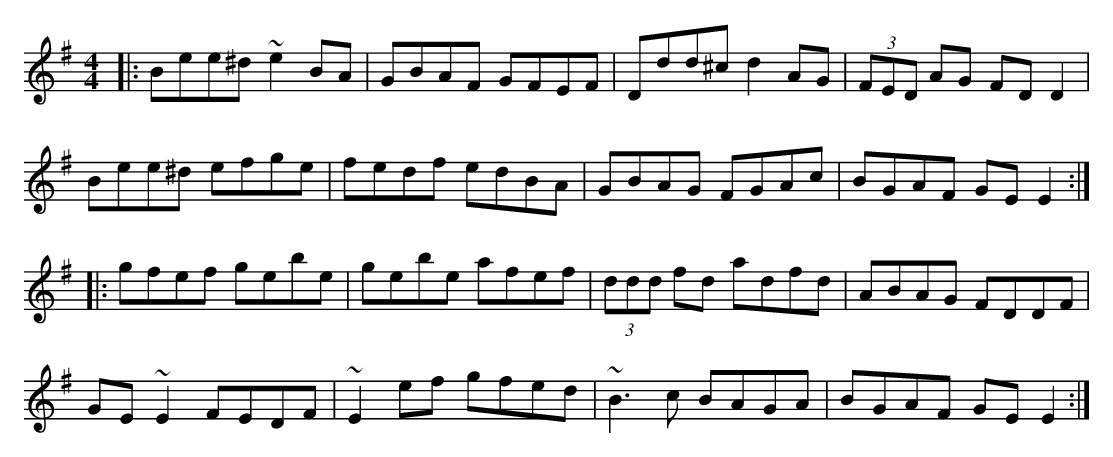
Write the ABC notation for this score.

X:1
M:4/4
K:Emin
|:Bee^d ~e2 BA|GBAF GFEF|Ddd^c d2 AG|(3FED AG FD D2|
Bee^d efge|fedf edBA|GBAG FGAc|BGAF GE E2:|
|:gfef gebe|gebe afef|(3ddd fd adfd|ABAG FDDF|
GE ~E2 FEDF|~E2 ef gfed|~B3 c BAGA|BGAF GE E2:|
